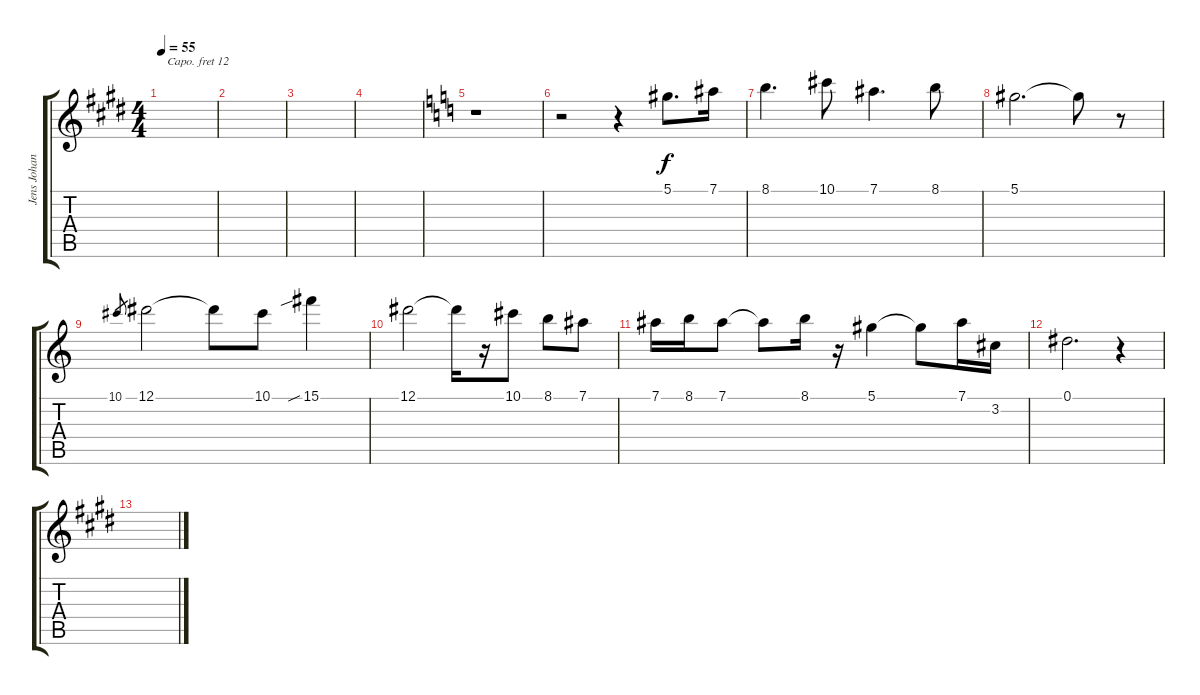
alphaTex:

\track ("Jens Johansson II" "Jens Johan") {instrument ocarina}
\staff {score tabs}
\capo 12
\tuning (Eb4 Bb3 Gb3 Db3 Ab2 Eb2) {hide}
\ts (4 4)
\tempo 55
\clef g2
\ks e
|
|
|
|
\ks c
r.1 |
r.2 r.4 5.1.8{d} 7.1.16 |
8.1.4{d} 10.1.8 7.1.4{d} 8.1.8 |
5.1.2{d} 5.1{t}.8 r.8 |
10.1.8{gr dy f} 12.1.2 12.1{t}.8 10.1.8 15.1{sib}.4 |
12.1.2 12.1{t}.16 r.16 10.1.8 8.1.8 7.1.8 |
7.1.16 8.1.16 7.1.8 7.1{t}.8 8.1.16 r.16 5.1.4 5.1{t}.8 7.1.16 3.2.16 |
0.1.2{d} r.4 |
\ks e
